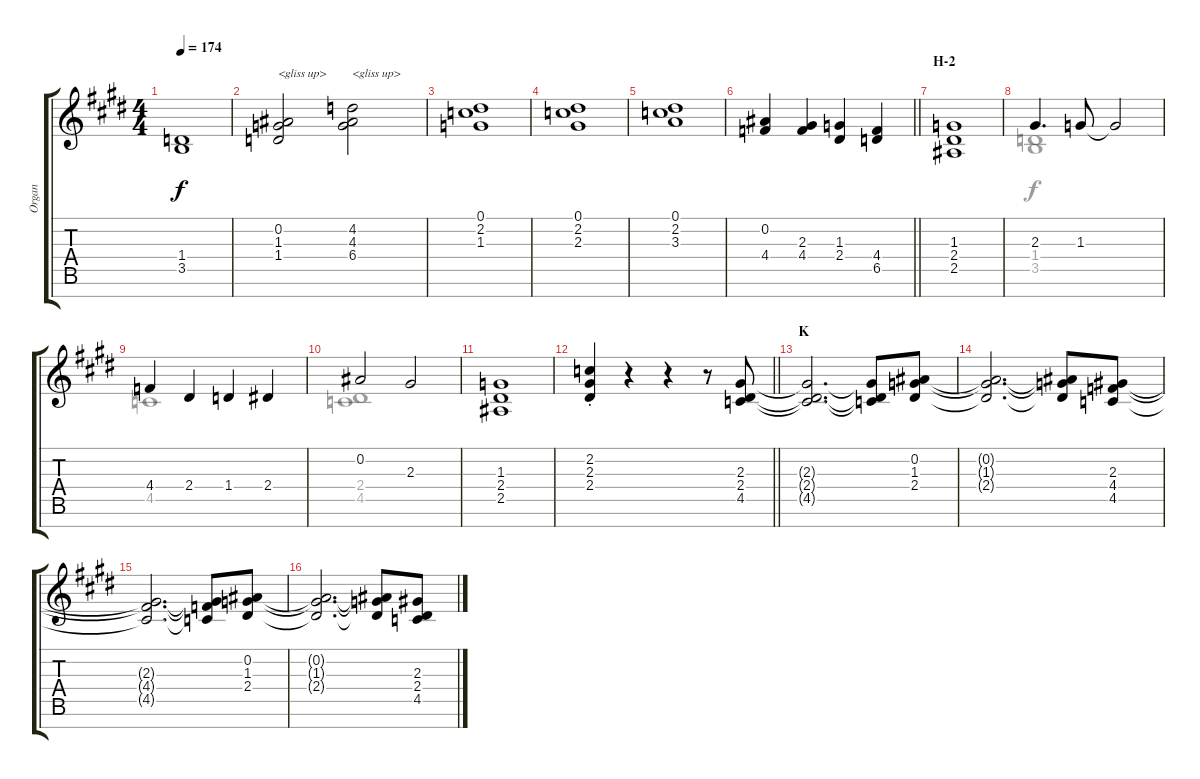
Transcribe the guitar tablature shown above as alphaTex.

\track ("Organ" "Organ") {instrument rockorgan}
\staff {score tabs}
\tuning (Eb5 Bb4 Gb4 Db4 Ab3 Eb3 Bb2) {hide}
\voice
\ts (4 4)
\tempo 174
\clef g2
\ks e
(1.4 3.5).1{dy f} |
(0.2 1.3 1.4).2{txt "<gliss up>"} (4.2 4.3 6.4).2{txt "<gliss up>"} |
(0.1 2.2 1.3).1 |
(0.1 2.2 2.3).1 |
(0.1 2.2 3.3).1 |
\barLineRight lightlight
(0.2 4.4).4 (2.3 4.4).4 (1.3 2.4).4 (4.4 6.5).4 |
\section ("" "H-2")
(1.3 2.4 2.5).1 |
2.3.4{d} 1.3.8 1.3{t}.2 |
4.4.4 2.4.4 1.4.4 2.4.4 |
0.2.2 2.3.2 |
(1.3 2.4 2.5).1 |
\barLineRight lightlight
(2.2{st} 2.3{st} 2.4{st}).4 r.4 r.4 r.8 (2.3 2.4 4.5).8 |
\section ("" "K")
(2.3{t} 2.4{t} 4.5{t}).2{d} (2.3{t} 2.4{t} 4.5{t}).8 (0.2 1.3 2.4).8 |
(0.2{t} 1.3{t} 2.4{t}).2{d} (0.2{t} 1.3{t} 2.4{t}).8 (2.3 4.4 4.5).8 |
(2.3{t} 4.4{t} 4.5{t}).2{d} (2.3{t} 4.4{t} 4.5{t}).8 (0.2 1.3 2.4).8 |
(0.2{t} 1.3{t} 2.4{t}).2{d} (0.2{t} 1.3{t} 2.4{t}).8 (2.3 2.4 4.5).8
\voice
\clef g2
\ottava regular
\simile none
\ks e
|
|
|
|
|
\barLineRight lightlight
|
|
(1.4 3.5).1 |
4.5.1 |
(2.4 4.5).1 |
|
\barLineRight lightlight
|
|
|
|
